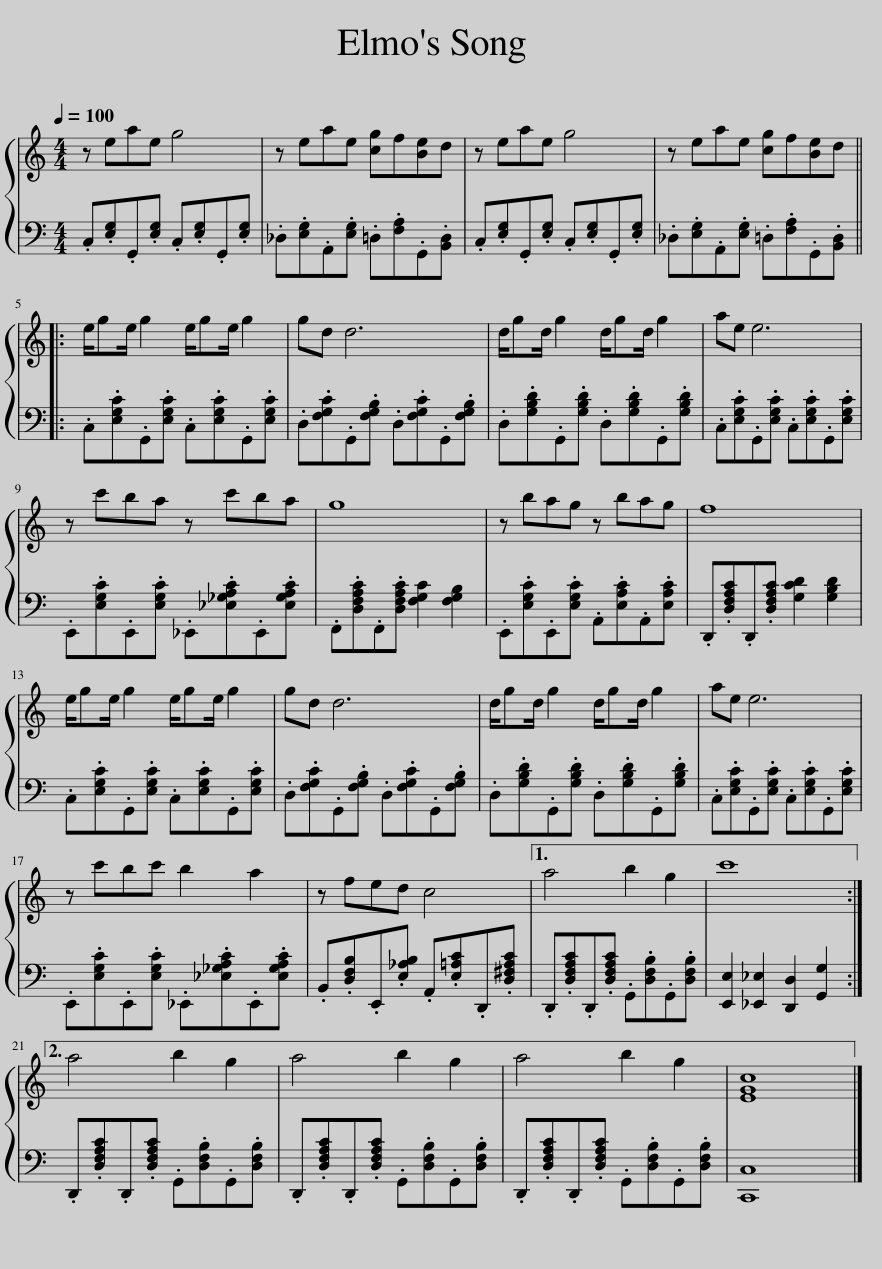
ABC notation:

X:1
%%score { 1 | 2 }
L:1/8
Q:1/4=100
M:4/4
I:linebreak $
K:C
V:1 treble
V:2 bass
V:1
 z eae g4 | z eae [cg]f[Be]d | z eae g4 | z eae [cg]f[Be]d |:$ e/ge/ g2 e/ge/ g2 | %5
 gd d6 | d/gd/ g2 d/gd/ g2 | ae e6 |$ z c'ba z c'ba | g8 | %10
 z bag z bag | f8 |$ e/ge/ g2 e/ge/ g2 | gd d6 | d/gd/ g2 d/gd/ g2 | %15
 ae e6 |$ z c'bc' b2 a2 | z fed c4 |1 a4 b2 g2 | c'8 :|2$ %20
 a4 b2 g2 | a4 b2 g2 | a4 b2 g2 | [EGc]8 |] %24
V:2
 .C,.[E,G,].G,,.[E,G,] .C,.[E,G,].G,,.[E,G,] | ._D,.[E,G,].A,,.[E,G,] .=D,.[F,A,].G,,.[B,,D,] | .C,.[E,G,].G,,.[E,G,] .C,.[E,G,].G,,.[E,G,] | ._D,.[E,G,].A,,.[E,G,] .=D,.[F,A,].G,,.[B,,D,] |:$ .C,.[E,G,C].G,,.[E,G,C] .C,.[E,G,C].G,,.[E,G,C] | %5
 .D,.[F,G,C].G,,.[F,G,B,] .D,.[F,G,C].G,,.[F,G,B,] | .D,.[G,B,D].G,,.[G,B,D] .D,.[G,B,D].G,,.[G,B,D] | .C,.[E,G,C].G,,.[E,G,C] .C,.[E,G,C].G,,.[E,G,C] |$ .E,,.[E,G,C].E,,.[E,G,C] ._E,,.[_E,_G,A,C].E,,.[E,G,A,C] | .F,,.[D,F,A,C].F,,.[D,F,A,C] [F,G,C]2 [F,G,B,]2 | %10
 .E,,.[E,G,C].E,,.[E,G,C] .A,,.[E,A,C].A,,.[E,A,C] | .D,,.[D,F,A,C].D,,.[D,F,A,C] [G,CD]2 [G,B,D]2 |$ .C,.[E,G,C].G,,.[E,G,C] .C,.[E,G,C].G,,.[E,G,C] | .D,.[F,G,C].G,,.[F,G,B,] .D,.[F,G,C].G,,.[F,G,B,] | .D,.[G,B,D].G,,.[G,B,D] .D,.[G,B,D].G,,.[G,B,D] | %15
 .C,.[E,G,C].G,,.[E,G,C] .C,.[E,G,C].G,,.[E,G,C] |$ .E,,.[E,G,C].E,,.[E,G,C] ._E,,.[_E,_G,A,C].E,,.[E,G,A,C] | .B,,.[D,F,B,].E,,.[E,_A,B,] .A,,.[E,=A,C].D,,.[D,^F,A,C] |1 .D,,.[D,F,A,C].D,,.[D,F,A,C] .G,,.[D,F,B,].G,,.[D,F,B,] | [E,,E,]2 [_E,,_E,]2 [D,,D,]2 [G,,G,]2 :|2$ %20
 .D,,.[D,F,A,C].D,,.[D,F,A,C] .G,,.[D,F,B,].G,,.[D,F,B,] | .D,,.[D,F,A,C].D,,.[D,F,A,C] .G,,.[D,F,B,].G,,.[D,F,B,] | .D,,.[D,F,A,C].D,,.[D,F,A,C] .G,,.[D,F,B,].G,,.[D,F,B,] | [C,,C,]8 |] %24
